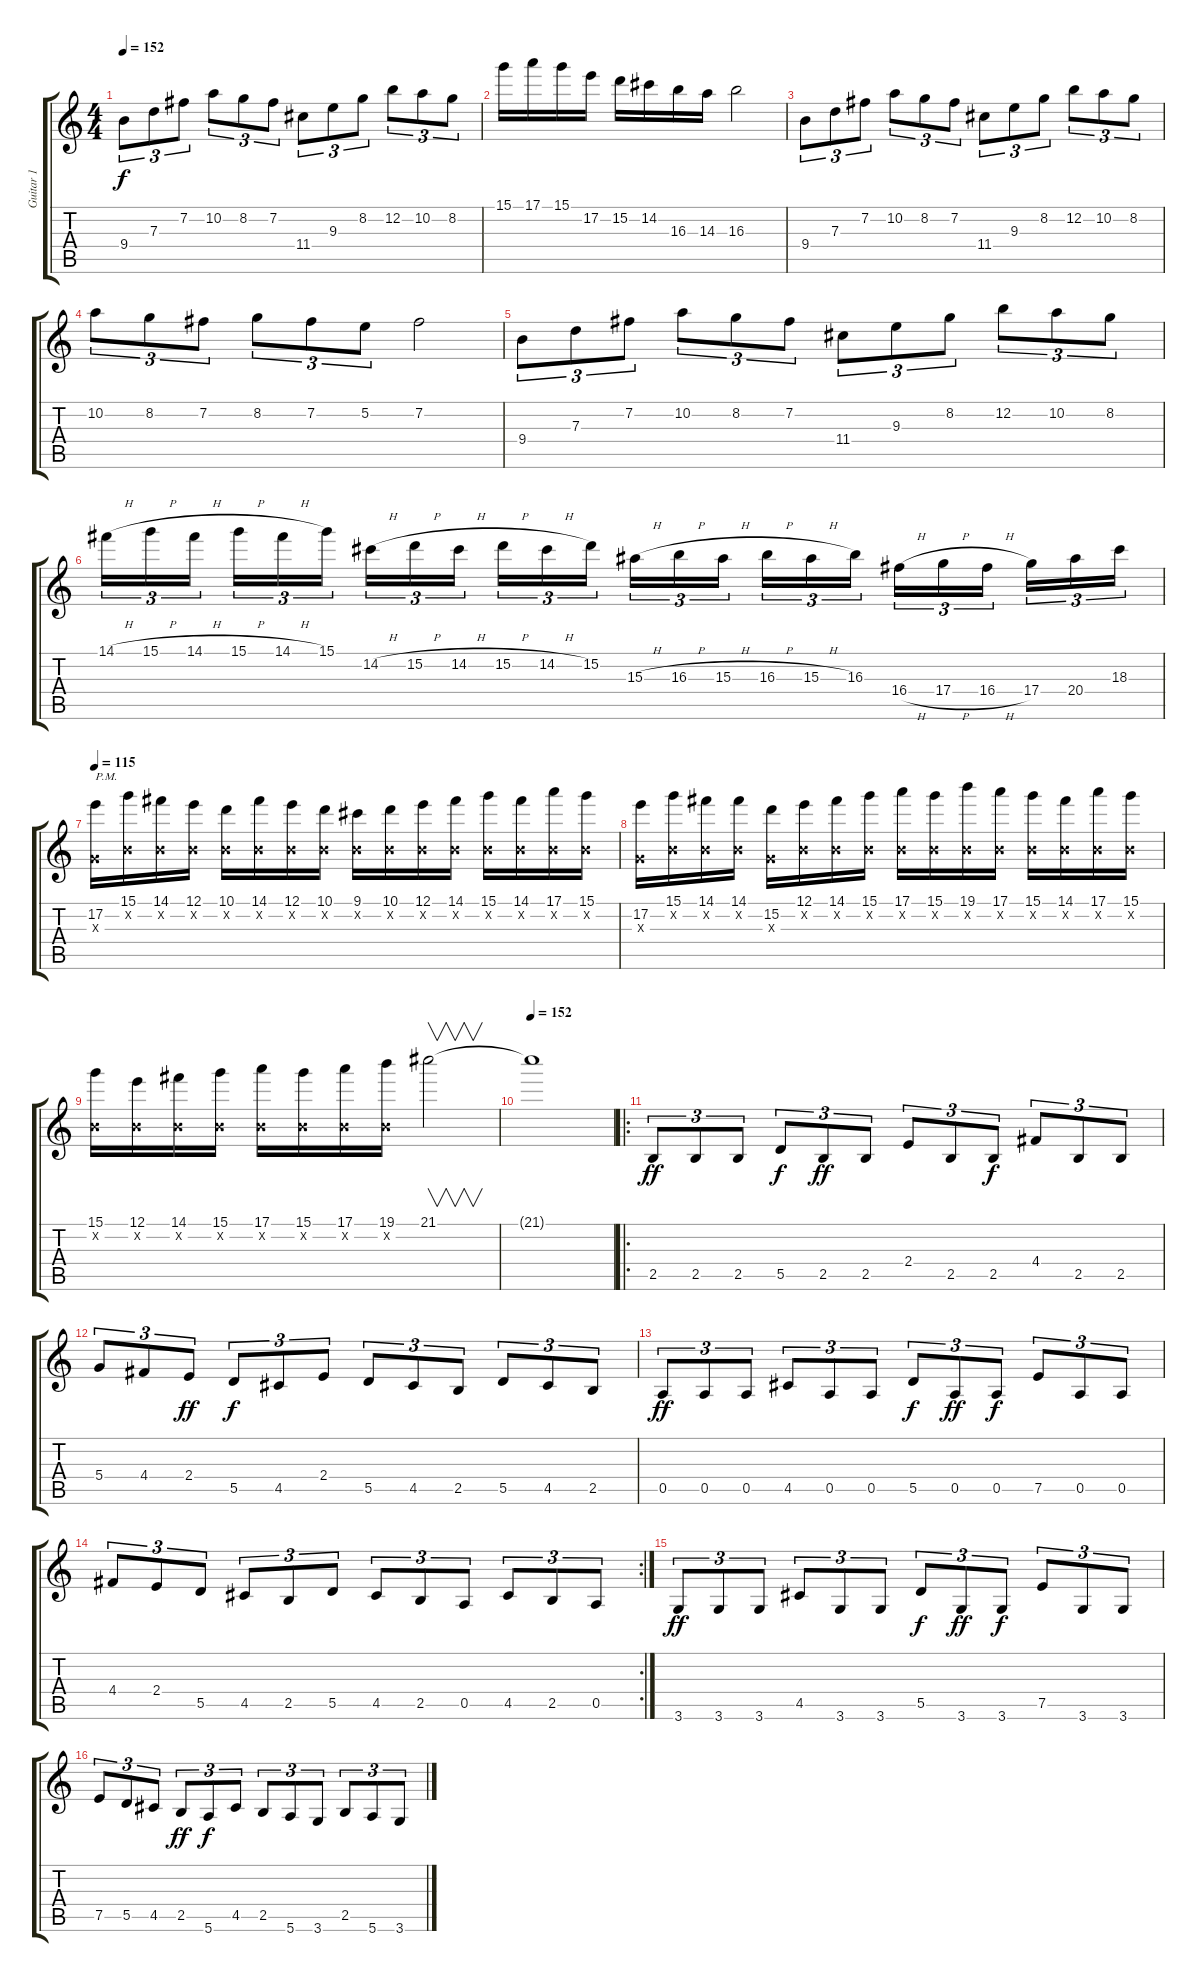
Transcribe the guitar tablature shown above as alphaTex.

\track ("Guitar 1" "Guitar 1") {instrument distortionguitar}
\staff {score tabs}
\tuning (E4 B3 G3 D3 A2 E2) {hide}
\ts (4 4)
\tempo 152
\clef g2
\ks c
9.4.8{tu (3 2) dy f} 7.3.8{tu (3 2)} 7.2.8{tu (3 2)} 10.2.8{tu (3 2)} 8.2.8{tu (3 2)} 7.2.8{tu (3 2)} 11.4.8{tu (3 2)} 9.3.8{tu (3 2)} 8.2.8{tu (3 2)} 12.2.8{tu (3 2)} 10.2.8{tu (3 2)} 8.2.8{tu (3 2)} |
15.1.16 17.1.16 15.1.16 17.2.16 15.2.16 14.2.16 16.3.16 14.3.16 16.3.2 |
9.4.8{tu (3 2)} 7.3.8{tu (3 2)} 7.2.8{tu (3 2)} 10.2.8{tu (3 2)} 8.2.8{tu (3 2)} 7.2.8{tu (3 2)} 11.4.8{tu (3 2)} 9.3.8{tu (3 2)} 8.2.8{tu (3 2)} 12.2.8{tu (3 2)} 10.2.8{tu (3 2)} 8.2.8{tu (3 2)} |
10.2.8{tu (3 2)} 8.2.8{tu (3 2)} 7.2.8{tu (3 2)} 8.2.8{tu (3 2)} 7.2.8{tu (3 2)} 5.2.8{tu (3 2)} 7.2.2 |
9.4.8{tu (3 2)} 7.3.8{tu (3 2)} 7.2.8{tu (3 2)} 10.2.8{tu (3 2)} 8.2.8{tu (3 2)} 7.2.8{tu (3 2)} 11.4.8{tu (3 2)} 9.3.8{tu (3 2)} 8.2.8{tu (3 2)} 12.2.8{tu (3 2)} 10.2.8{tu (3 2)} 8.2.8{tu (3 2)} |
14.1{h}.16{tu (3 2)} 15.1{h}.16{tu (3 2)} 14.1{h}.16{tu (3 2)} 15.1{h}.16{tu (3 2)} 14.1{h}.16{tu (3 2)} 15.1.16{tu (3 2)} 14.2{h}.16{tu (3 2)} 15.2{h}.16{tu (3 2)} 14.2{h}.16{tu (3 2)} 15.2{h}.16{tu (3 2)} 14.2{h}.16{tu (3 2)} 15.2.16{tu (3 2)} 15.3{h}.16{tu (3 2)} 16.3{h}.16{tu (3 2)} 15.3{h}.16{tu (3 2)} 16.3{h}.16{tu (3 2)} 15.3{h}.16{tu (3 2)} 16.3.16{tu (3 2)} 16.4{h}.16{tu (3 2)} 17.4{h}.16{tu (3 2)} 16.4{h}.16{tu (3 2)} 17.4.16{tu (3 2)} 20.4.16{tu (3 2)} 18.3.16{tu (3 2)} |
\tempo 115
(17.2 0.3{x}).16{txt "P.M."} (15.1 0.2{x}).16 (14.1 0.2{x}).16 (12.1 0.2{x}).16 (10.1 0.2{x}).16 (14.1 0.2{x}).16 (12.1 0.2{x}).16 (10.1 0.2{x}).16 (9.1 0.2{x}).16 (10.1 0.2{x}).16 (12.1 0.2{x}).16 (14.1 0.2{x}).16 (15.1 0.2{x}).16 (14.1 0.2{x}).16 (17.1 0.2{x}).16 (15.1 0.2{x}).16 |
(17.2 0.3{x}).16 (15.1 0.2{x}).16 (14.1 0.2{x}).16 (14.1 0.2{x}).16 (15.2 0.3{x}).16 (12.1 0.2{x}).16 (14.1 0.2{x}).16 (15.1 0.2{x}).16 (17.1 0.2{x}).16 (15.1 0.2{x}).16 (19.1 0.2{x}).16 (17.1 0.2{x}).16 (15.1 0.2{x}).16 (14.1 0.2{x}).16 (17.1 0.2{x}).16 (15.1 0.2{x}).16 |
(15.1 0.2{x}).16 (12.1 0.2{x}).16 (14.1 0.2{x}).16 (15.1 0.2{x}).16 (17.1 0.2{x}).16 (15.1 0.2{x}).16 (17.1 0.2{x}).16 (19.1 0.2{x}).16 21.1.2{v} |
\tempo 152
21.1{t}.1 |
\ro
2.5.8{tu (3 2) dy ff} 2.5.8{tu (3 2)} 2.5.8{tu (3 2)} 5.5.8{tu (3 2) dy f} 2.5.8{tu (3 2) dy ff} 2.5.8{tu (3 2)} 2.4.8{tu (3 2)} 2.5.8{tu (3 2)} 2.5.8{tu (3 2) dy f} 4.4.8{tu (3 2)} 2.5.8{tu (3 2)} 2.5.8{tu (3 2)} |
5.4.8{tu (3 2)} 4.4.8{tu (3 2)} 2.4.8{tu (3 2) dy ff} 5.5.8{tu (3 2) dy f} 4.5.8{tu (3 2)} 2.4.8{tu (3 2)} 5.5.8{tu (3 2)} 4.5.8{tu (3 2)} 2.5.8{tu (3 2)} 5.5.8{tu (3 2)} 4.5.8{tu (3 2)} 2.5.8{tu (3 2)} |
0.5.8{tu (3 2) dy ff} 0.5.8{tu (3 2)} 0.5.8{tu (3 2)} 4.5.8{tu (3 2)} 0.5.8{tu (3 2)} 0.5.8{tu (3 2)} 5.5.8{tu (3 2) dy f} 0.5.8{tu (3 2) dy ff} 0.5.8{tu (3 2) dy f} 7.5.8{tu (3 2)} 0.5.8{tu (3 2)} 0.5.8{tu (3 2)} |
\rc 2
4.4.8{tu (3 2)} 2.4.8{tu (3 2)} 5.5.8{tu (3 2)} 4.5.8{tu (3 2)} 2.5.8{tu (3 2)} 5.5.8{tu (3 2)} 4.5.8{tu (3 2)} 2.5.8{tu (3 2)} 0.5.8{tu (3 2)} 4.5.8{tu (3 2)} 2.5.8{tu (3 2)} 0.5.8{tu (3 2)} |
3.6.8{tu (3 2) dy ff} 3.6.8{tu (3 2)} 3.6.8{tu (3 2)} 4.5.8{tu (3 2)} 3.6.8{tu (3 2)} 3.6.8{tu (3 2)} 5.5.8{tu (3 2) dy f} 3.6.8{tu (3 2) dy ff} 3.6.8{tu (3 2) dy f} 7.5.8{tu (3 2)} 3.6.8{tu (3 2)} 3.6.8{tu (3 2)} |
7.5.8{tu (3 2)} 5.5.8{tu (3 2)} 4.5.8{tu (3 2)} 2.5.8{tu (3 2) dy ff} 5.6.8{tu (3 2) dy f} 4.5.8{tu (3 2)} 2.5.8{tu (3 2)} 5.6.8{tu (3 2)} 3.6.8{tu (3 2)} 2.5.8{tu (3 2)} 5.6.8{tu (3 2)} 3.6.8{tu (3 2)}
